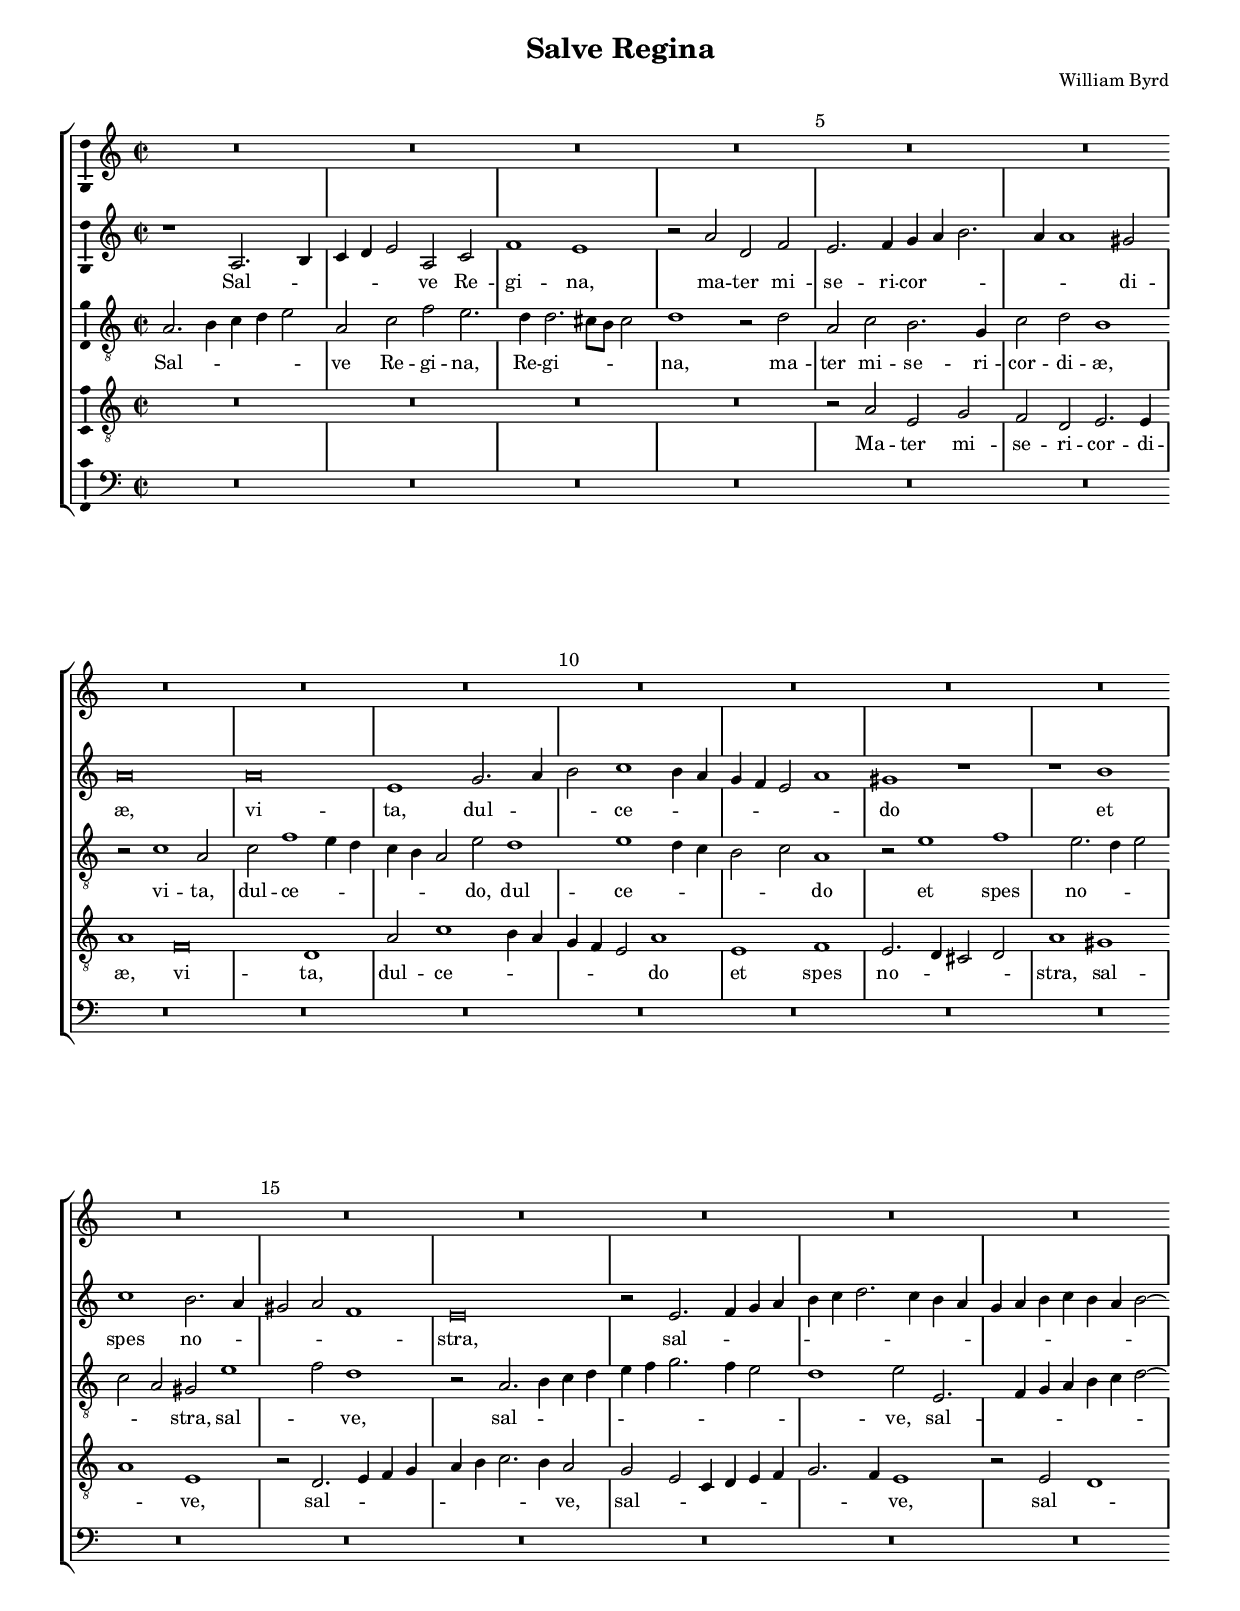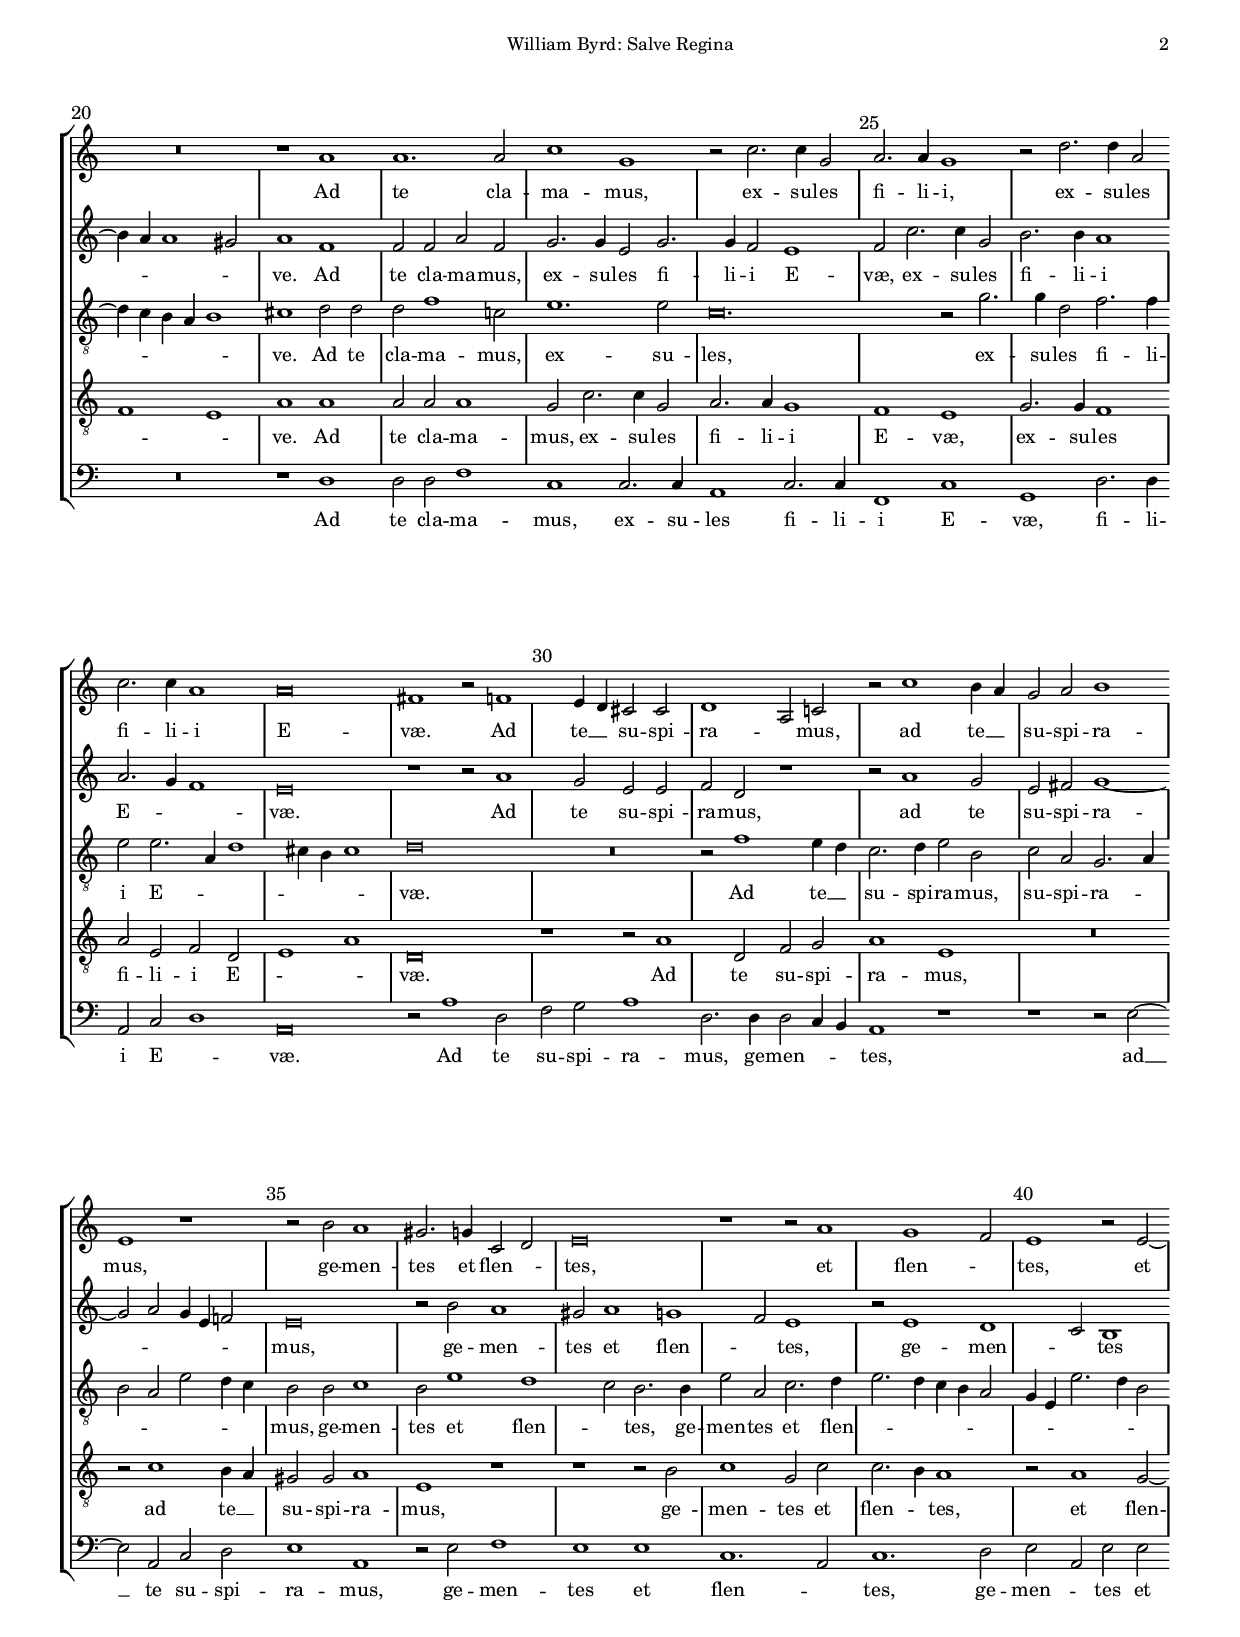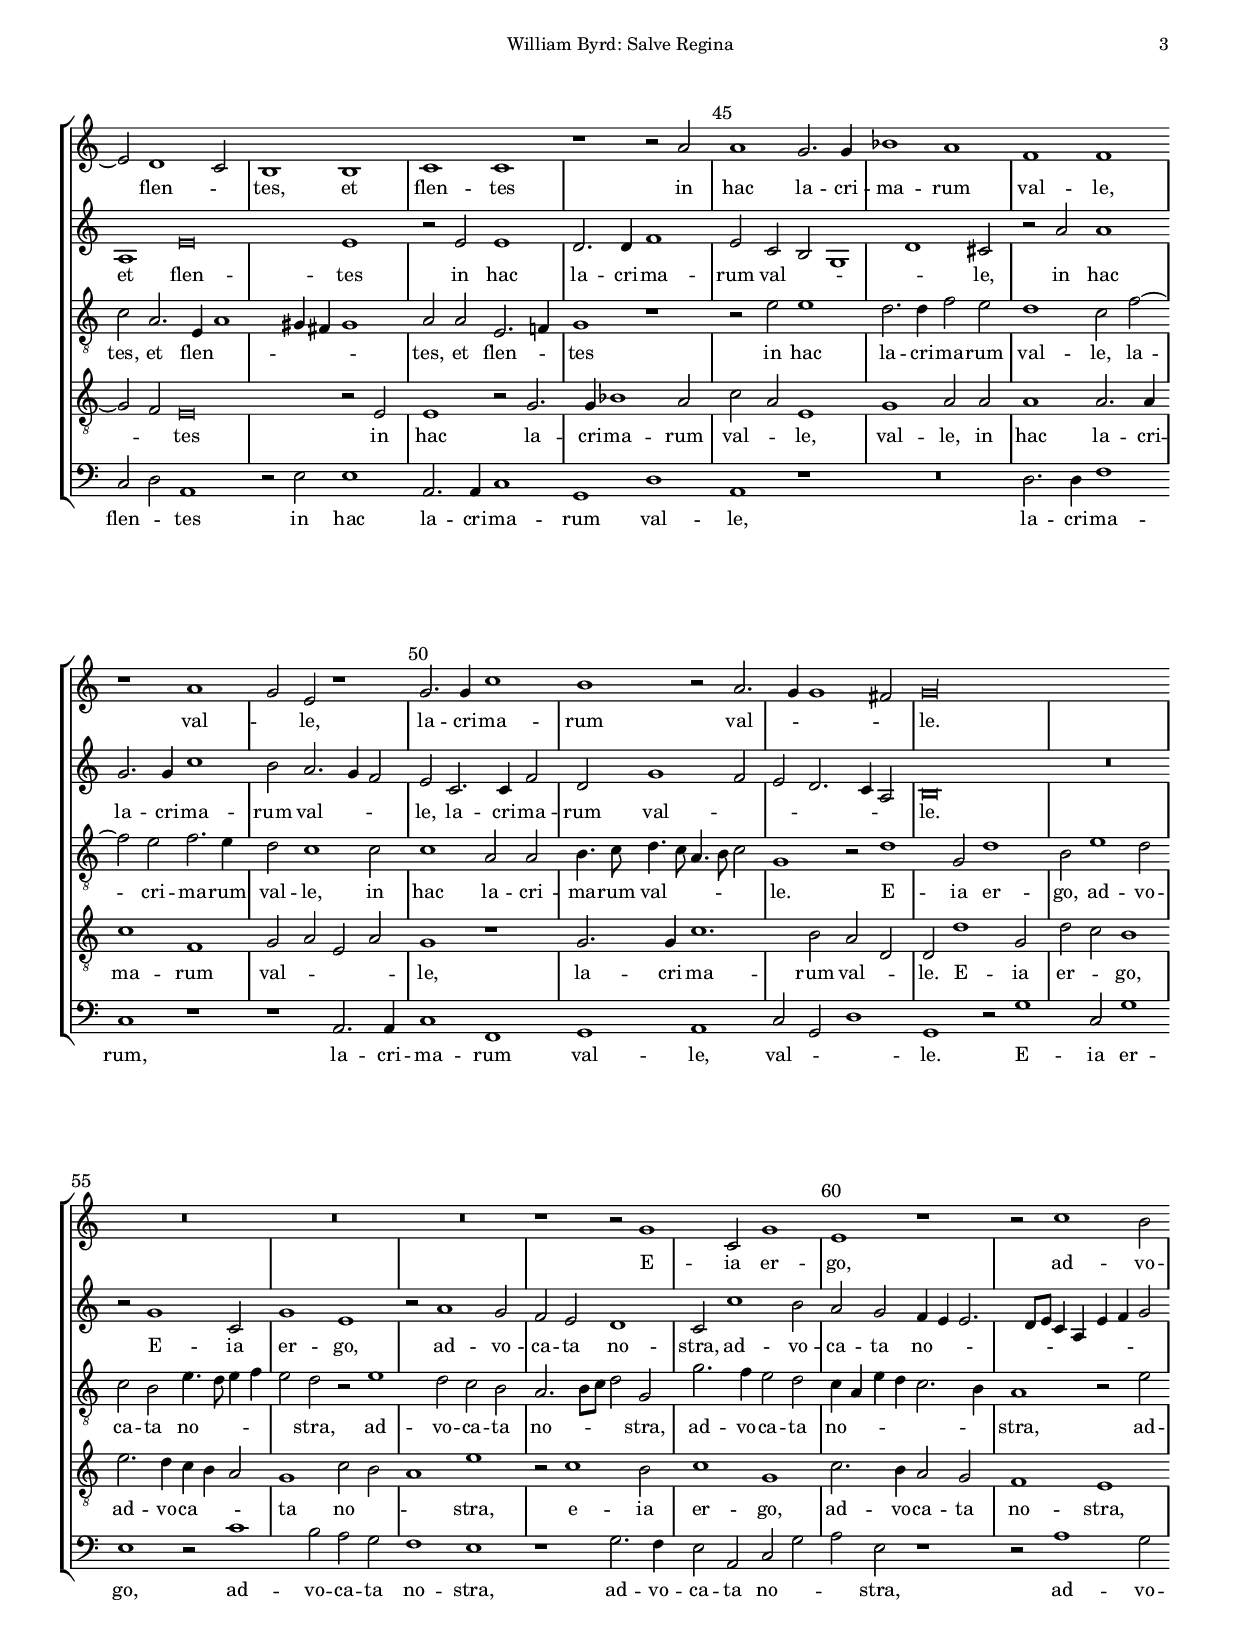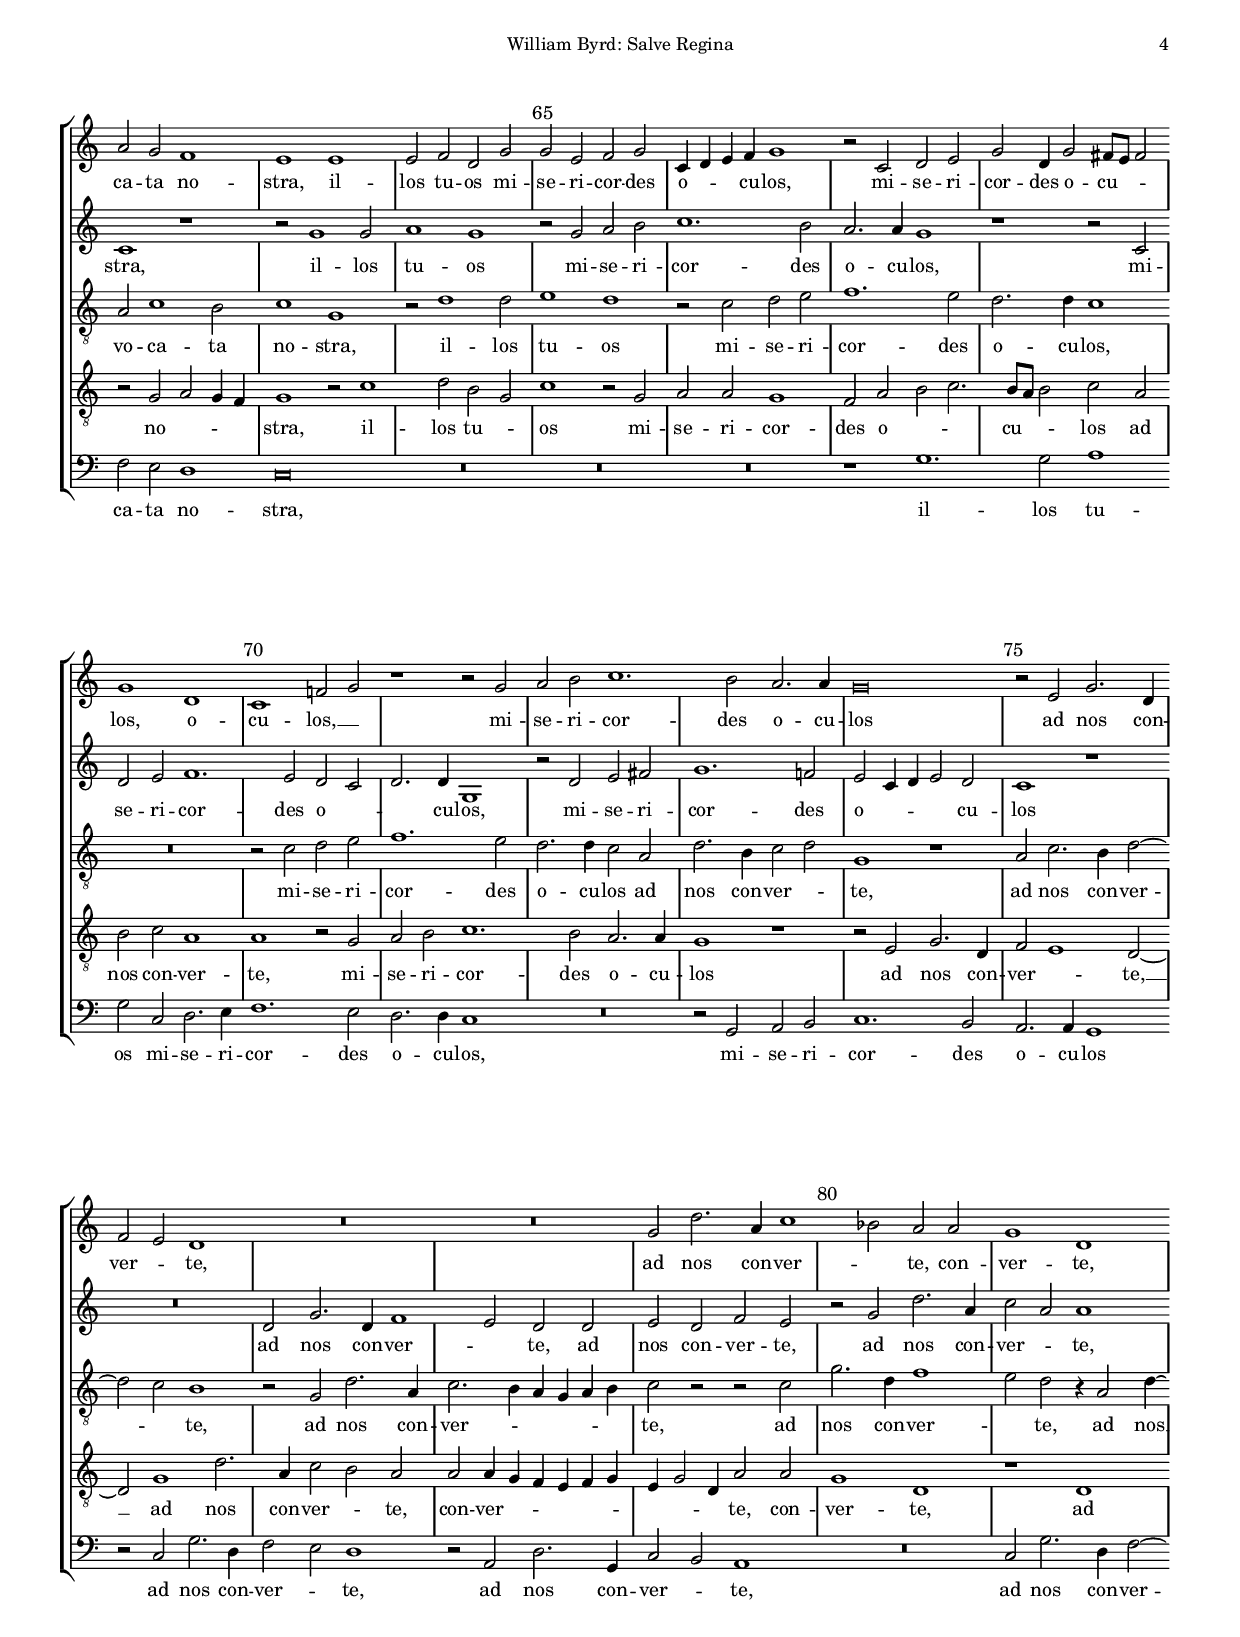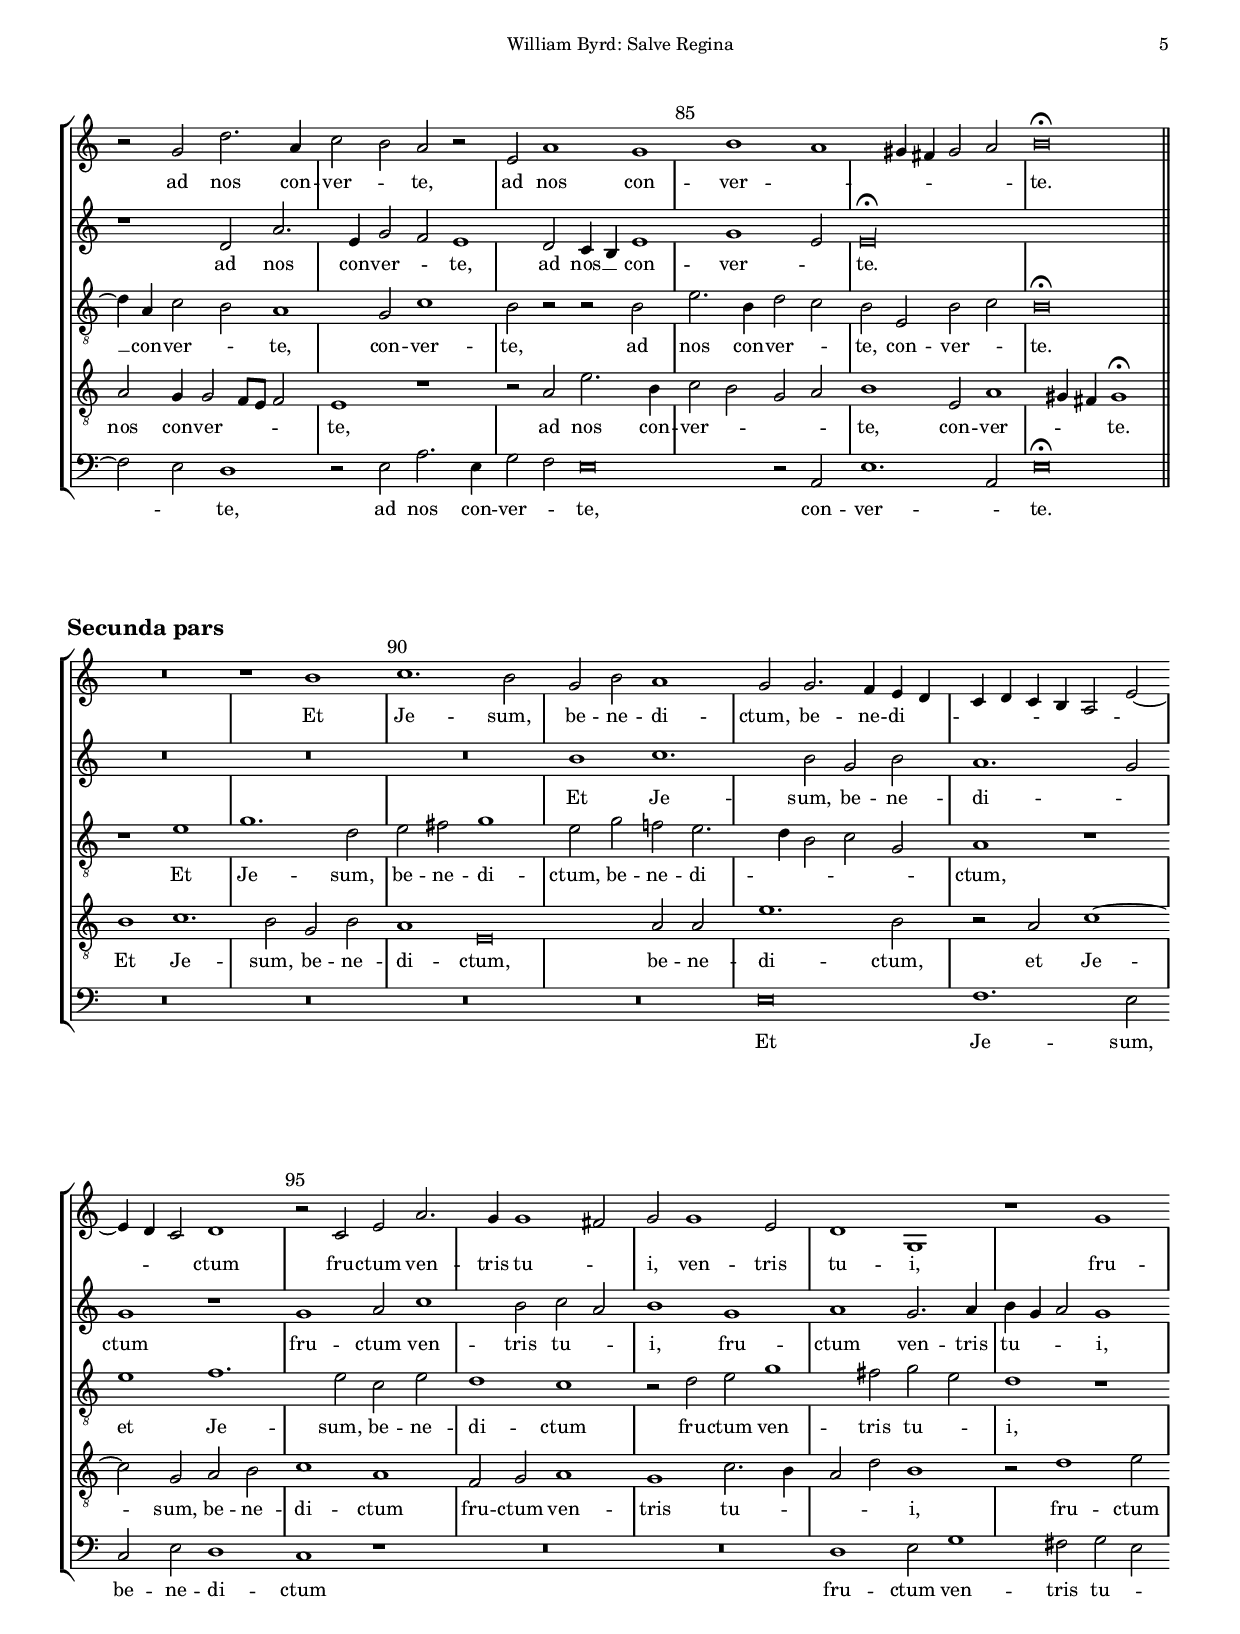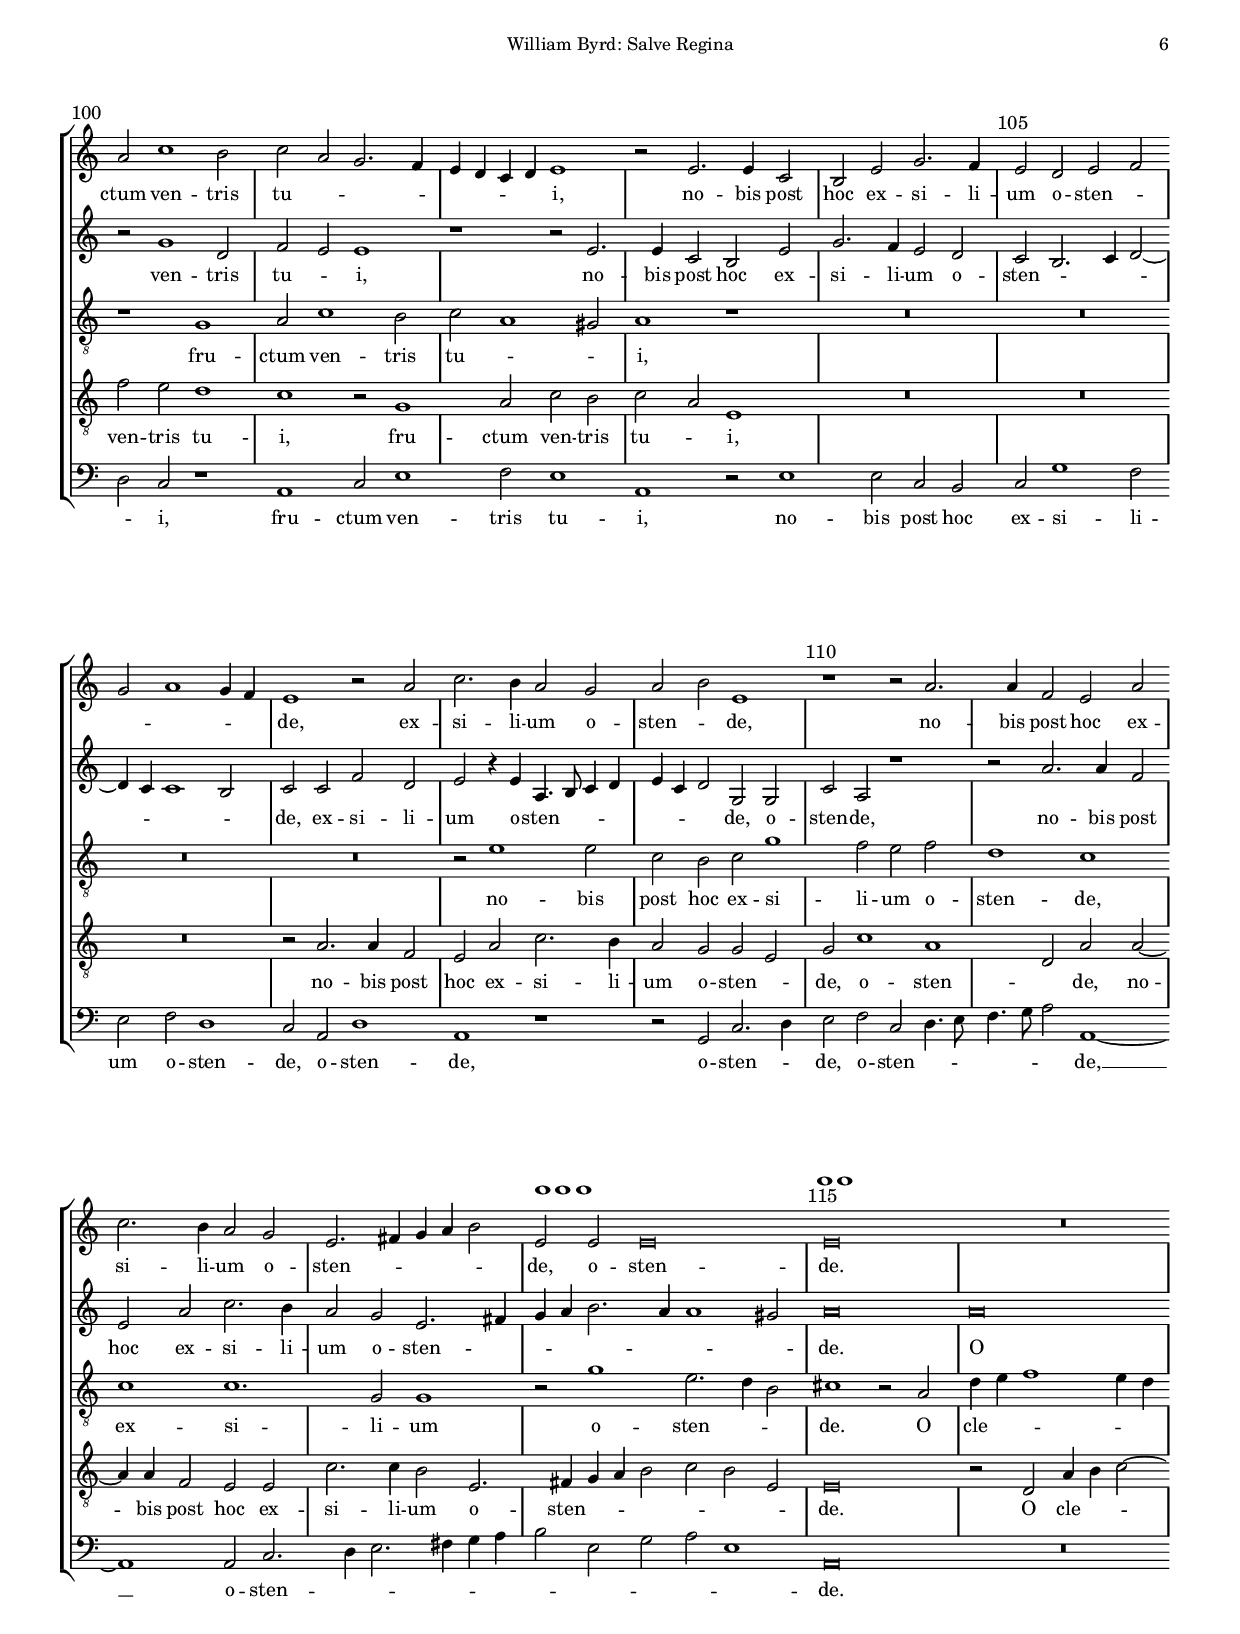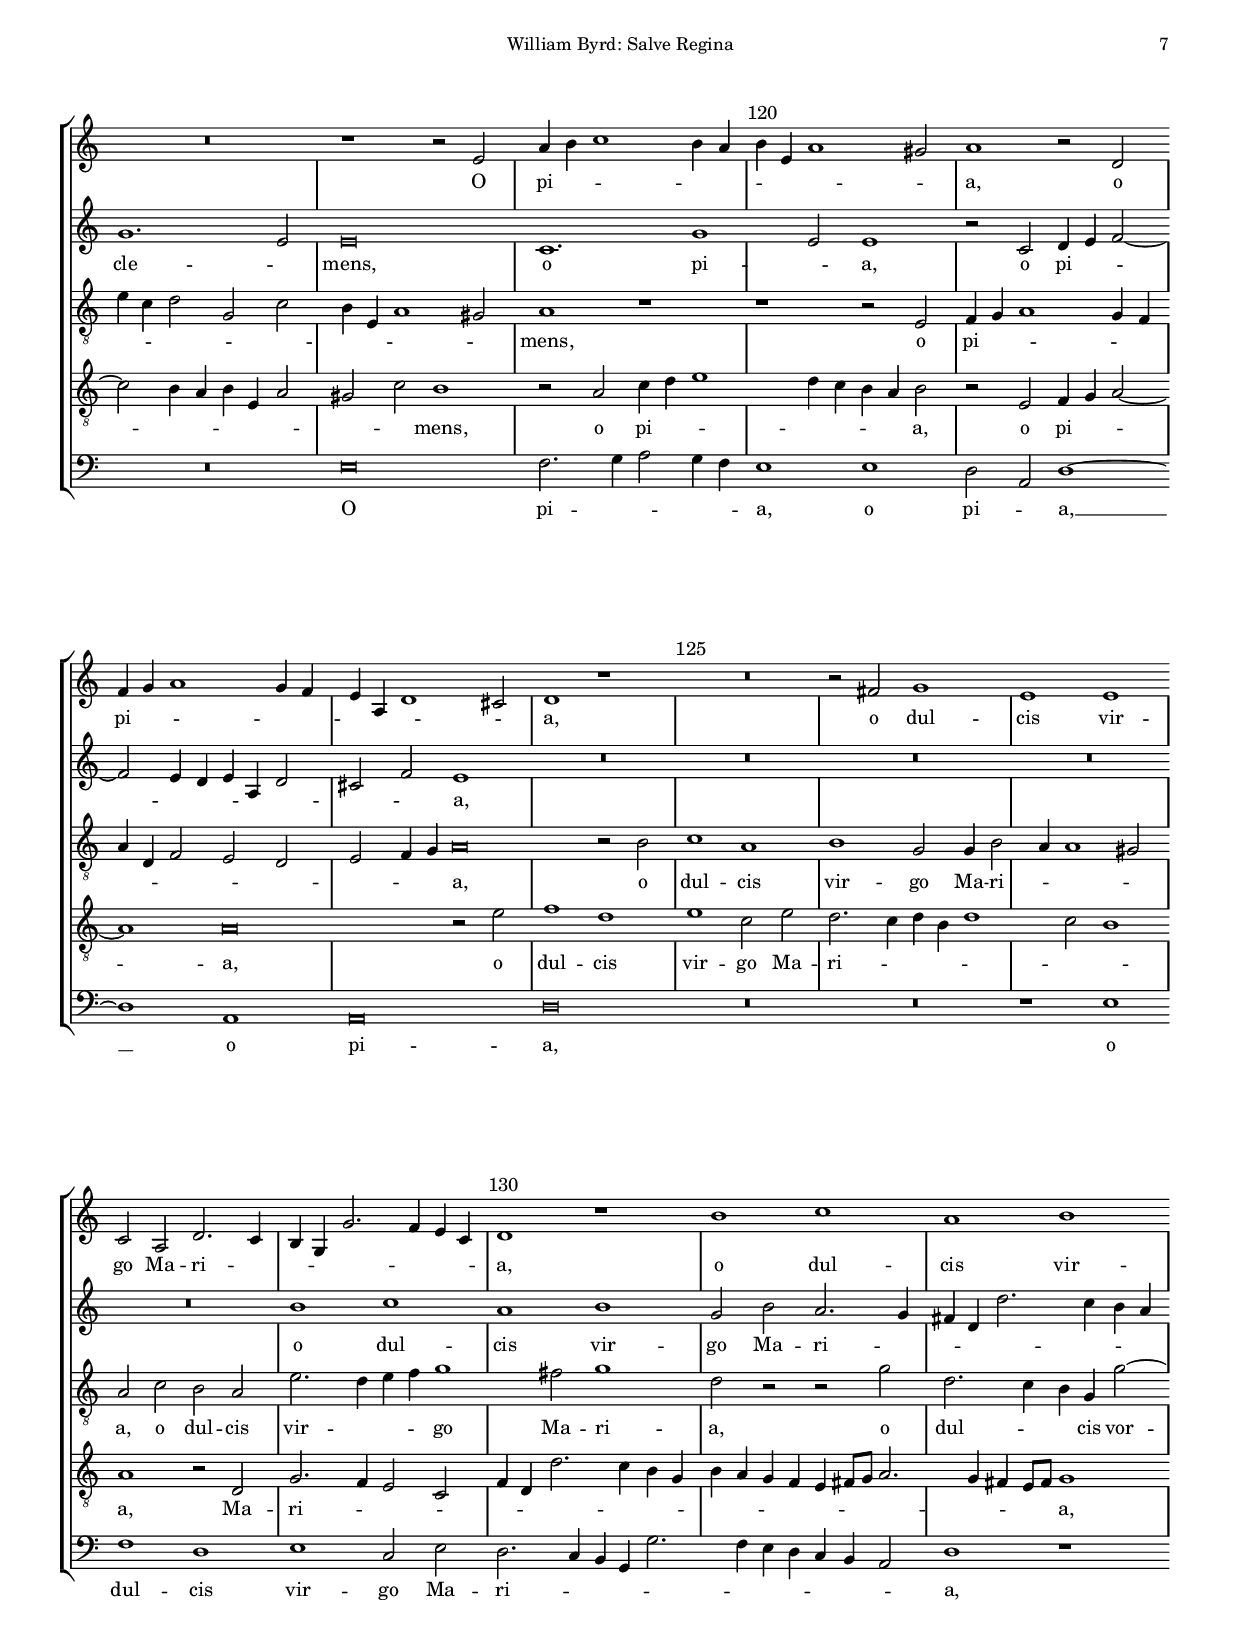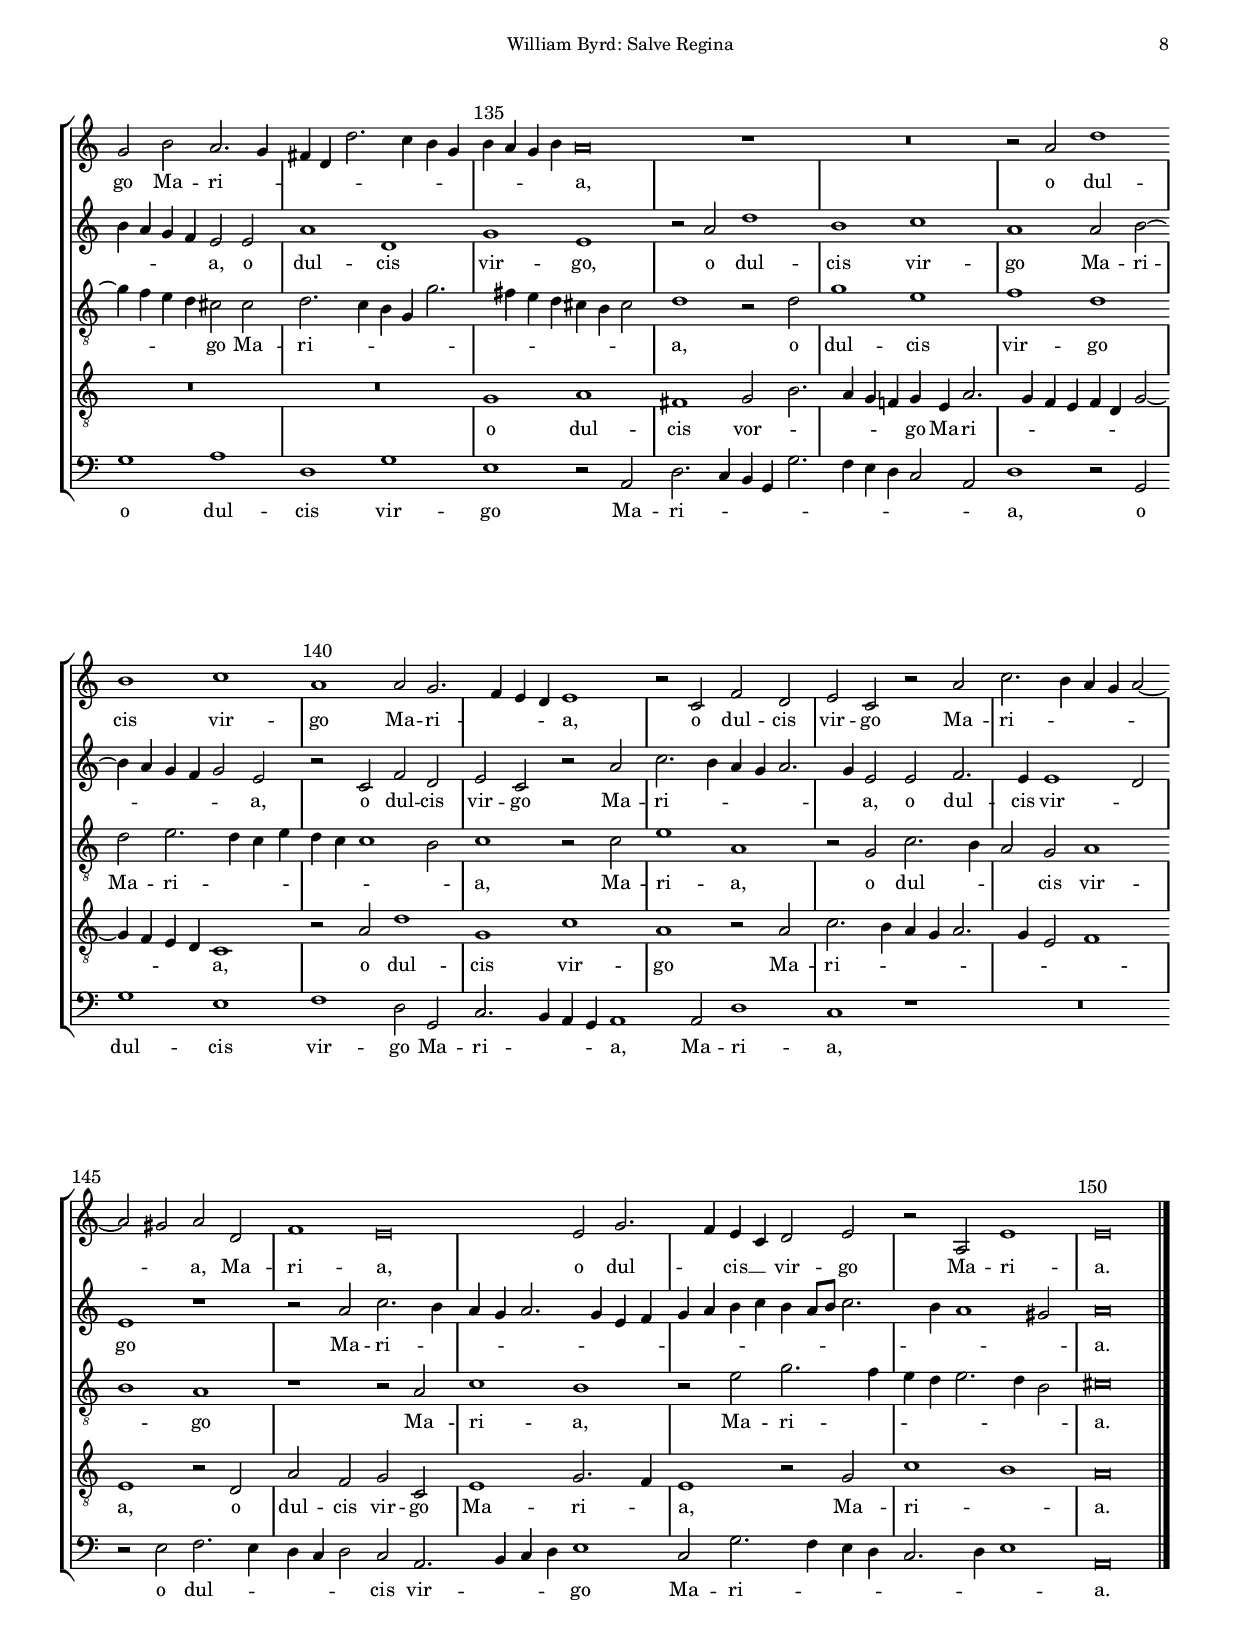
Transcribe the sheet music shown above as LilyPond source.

\version "2.18.2"
\language "deutsch"

% 31.10.2021
% Vorlage: (schlechte) Ausgabe von András Pernye, Editio Musica, Budapest, 1975

#(set-global-staff-size 15.5)

\header {
  title = "Salve Regina"
  subtitle = ""
  composer = "William Byrd"
}

\paper {
  #(set-paper-size "a4")
  top-margin = 10
  bottom-margin = 10
  left-margin = 12
  right-margin = 12
  %Abstand der Noten von der Ueberschrift
  markup-system-spacing.padding = #3
  %Abstand der Noten von der Oberkante und der Kopfzeile
  top-system-spacing.padding = #6.5
  %Abstand von der Fußzeile zum untersten System
  last-bottom-spacing.minimum-distance = 15
  
%  ragged-last-bottom = ##f
  #(include-special-characters)
  ragged-last-bottom = ##f
   
  evenHeaderMarkup = \markup \fill-line \on-the-fly \not-first-page {
  ""
  \center-column { \line { "William Byrd: Salve Regina" } \line { "" }  }
  \on-the-fly #print-page-number-check-first \fromproperty #'page:page-number-string }
  
  
  oddHeaderMarkup = \evenHeaderMarkup

  oddFooterMarkup = \markup \fill-line { 
    ""
    ""       
    ""
}
}

allabrevevierer = \markup {
	\override #'(baseline-skip . 0)
	\line {
		\general-align #Y #CENTER
		\musicglyph #"timesig.C22"
	}
}

allabreve-vierer = {
  \once \override Staff.TimeSignature #'stencil = #ly:text-interface::print
  \once \override Staff.TimeSignature #'text = #allabrevevierer
  \time 4/2
}

dreier = {
  \time 3/1
  \once \override Staff.TimeSignature.style = #'single-digit
}

acc = { \once \set suggestAccidentals = ##t }

hide_acc = {
  \once \override Accidental #'stencil = #ly:text-interface::print
  \once \override  Accidental #'text = \markup { }
}

global = {
  \key c \major
  \allabreve-vierer
  \override NoteHead #'style = #'baroque
  % Taktzahlen
  \override Score.BarNumber #'break-visibility = #'#(#t #t #t)
  \set Score.barNumberVisibility = #(every-nth-bar-number-visible 5)
  \override Score.BarNumber #'break-visibility = #end-of-line-invisible
  \override Score.BarNumber #'self-alignment-X = #-1
  \override Score.BarNumber #'font-size = #0.5
  
  \hide Staff.BarLine
  
}

erste = \relative c'' {
  \global
  R\breve*20
  r1 a a1. a2
  c1 g r2 c2. c4 g2 a2. a4 g1 r2 d'2. d4 a2
  c2. c4 a1 a\breve fis1 r2 f1 e4 d cis2 cis d1 a2 c!
  r2 c'1 h4 a g2 a h1 e, r r2 h' a1 gis2. g4 c,2 d
  e\breve r1 r2 a1 g1 f2 e1 r2 e2~ e d1 c2
  h1 h c c r r2 a' a1 g2. g4 b1 a
  f1 f r a g2 e r1 g2. g4 c1 h r2 a2.
  g4 g1 fis2 g\longa R\breve*3
  r1 r2 g1 c,2 g'1 e r r2 c'1 h2
  a2 g f1 e e e2 f d g g e f g c,4 d e f g1 r2 c, d e
  g2 d4 g2 fis8 e fis2 g1 d c f!2 g r1 r2 g a h c1.
  h2 a2. a4 g\breve r2 e g2. d4 f2 e d1 R\breve*2
  g2 d'2. a4 c1 b2 a a g1 d r2 g d'2. a4
  c2 h a r e a1 g1 h1 a gis4 fis gis2 a h\breve \fermata
  \undo \hide Staff.BarLine \bar "||" \break
  % Secunda pars
  R\breve^\markup {\bold { \halign #0 { \raise #3 { \fontsize #2 {"Secunda pars      "} } } } } \hide Staff.BarLine r1 h c1. h2 g h a1 g2 g2. f4 e d
  c4 d c h a2 e'2~ e4 d4 c2 d1 r2 c e a2. g4 g1 fis2 g g1 e2
  d1 g, r g' a2 c1 h2 c a g2. f4 e d c d e1
  r2 e2. e4 c2 h e g2. f4 e2 d e f g a1 g4 f e1 r2 a
  c2. h4 a2 g a h e,1 r r2 a2. a4 f2 e a
  c2. h4 a2 g e2. fis4 g a h2 
%  \dreier
  \set Score.measureLength = #(ly:make-moment 6/2)
  e,2^\markup { \raise #2 { \note {1} #0 \note {1} #0 \note {1} #0 } } e e\breve
%  \allabreve-vierer
  \set Score.measureLength = #(ly:make-moment 4/2)
  e\breve^\markup { \raise #2 { \halign #0 { \note {1} #0 \note {1} #0 } } }
  R\breve*2 r1 r2 e a4 h c1 h4 a h e, a1 gis2
  a1 r2 d, f4 g a1 g4 f e a, d1 cis2 d1 r R\breve
%  \time 3/2
  r2 fis g1 e
%  \time 2/2
  e c2 a d2. c4 h g g'2. f4 e c d1
  r1 h' c a h g2 h a2. g4 fis d d'2.
  c4 h g h a g h a\breve r1 R\breve r2 a
  d1 h c a a2 g2. f4 e d e1 r2 c
  f2 d e c r a' c2. h4 a g a2~ a gis2 a d, f1
  e\breve e2 g2. f4 e c 
%  \time 3/2
  d2 e r a, e'1
%  \time 2/2
  e\breve
  \undo \hide Staff.BarLine \bar "|."
}

zweite = \relative c' {
  \global
  r1 a2. h4 c d e2 a, c
  f1 e r2 a d, f e2. f4 g a h2. a4 a1 gis2 a\breve
  a\breve e1 g2. a4 h2 c1 h4 a g f e2 a1 gis r
  r1 h c h2. a4 gis2 a f1 e\breve r2 e2. f4 g a
  h4 c d2. c4 h a g a h c h a h2~ h4 a4 a1 gis2 a1 f f2 f a f
  g2. g4 e2 g2. g4 f2 e1 f2 c'2. c4 g2 h2. h4 a1
  a2. g4 f1 e\breve r1 r2 a1 g2 e e f d r1
  r2 a'1 g2 e fis g1~ g2 a2 g4 e f!2 e\breve r2 h' a1
  gis2 a1 g1 f2 e1 r2 e1 d1 c2 h1 a e'\breve
  e1 r2 e e1 d2. d4 f1 e2 c h g1 d'1 cis2
  r2 a' a1 g2. g4 c1 h2 a2. g4 f2 e c2. c4 f2 d g1 f2
  e2 d2. c4 a2 h\breve R r2 g'1 c,2 g'1 e r2 a1 g2
  f2 e d1 c2 c'1 h2 a g f4 e e2. d8 e c4 a e' f g2
  c,1 r r2 g'1 g2 a1 g r2 g a h c1. h2 a2. a4 g1
  r1 r2 c, d e f1. e2 d c d2. d4 g,1 r2 d' e fis
  g1. f!2 e c4 d e2 d c1 r R\breve d2 g2. d4 f1
  e2 d d e d f e r g d'2. a4 c2 a a1 r d,2 a'2.
  e4 g2 f e1 d2 c4 h e1 g1 e2 e\longa \fermata
  \undo \hide Staff.BarLine \bar "||" \break
  % Secunda pars
  R\breve \hide Staff.BarLine R\breve*2 h'1 c1. h2 g h 
  a1. g2 g1 r g a2 c1 h2 c a h1 g
  a1 g2. a4 h g a2 g1 r2 g1 d2 f e e1 r r2 e2.
  e4 c2 h e g2. f4 e2 d c h2. c4 d2~ d4 c4 c1 h2 c c f d
  e2 r4 e a,4. h8 c4 d e c d2 g, g c a r1 r2 a'2. a4 f2
  e2 a c2. h4 a2 g e2. fis4
%  \dreier
  g4 a h2. a4 a1 gis2
%  \allabreve-vierer
  a\breve
  a\breve g1. e2 e\breve c1. g'1 e2 e1
  r2 c d4 e f2~ f e4 d e a, d2 cis f e1 R\breve*5
%  \dreier
%  R\breve
%  \allabreve-vierer
  h'1 c a
  h1 g2 h a2. g4 fis d d'2. c4 h a h a g f e2 e a1
  d,1 g e r2 a d1 h c a 
  a2 h2~ h4 a4 g f g2 e r c f d e c r a' c2. h4
  a4 g a2. g4 e2 e f2. e4 e1 d2 e1 r r2 a
  c2. h4 a g a2. g4 e f g a h c
%  \time 3/2
  h4 a8 h c2. h4 a1 gis2 
%  \time 2/2
  a\breve
  \undo \hide Staff.BarLine \bar "|."
}

dritte = \relative c' {
  \global
  a2. h4 c d e2 a, c f e2.
  d4 d2. cis8 h cis2 d1 r2 d a c h2. g4 c2 d h1 r2 c1 a2
  c2 f1 e4 d c h a2 e' d1 e1 d4 c h2 c a1 r2 e'1 f1
  e2. d4 e2 c a gis e'1 f2 d1 r2 a2. h4 c d e f g2. f4 e2
  d1 e2 e,2. f4 g a h c d2~ d4 c4 h a h1 cis d2 d d f1 c!2
  e1. e2 c\breve. r2 g'2. g4 d2 f2. f4
  e2 e2. a,4 d1 cis4 h cis1 d\breve R r2 f1 e4 d
  c2. d4 e2 h c a g2. a4 h2 a e' d4 c h2 h c1 h2 e1 d1
  c2 h2. h4 e2 a, c2. d4 e2. d4 c h a2 g4 e e'2. d4 h2 c a2. e4 a1
  gis4 fis gis1 a2 a e2. f!4 g1 r r2 e' e1 d2. d4 f2 e
  d1 c2 f~ f e2 f2. e4 d2 c1 c2 c1 a2 a h4. c8 d4. c8 a4. h8 c2
  g1 r2 d'1 g,2 d'1 h2 e1 d2 c h e4. d8 e4 f e2 d r e1 d2 c h
  a2. h8 c d2 g, g'2. f4 e2 d c4 a e' d c2. h4 a1 r2 e'
  a,2 c1 h2 c1 g r2 d'1 d2 e1 d r2 c d e f1. e2
  d2. d4 c1 R\breve r2 c d e f1. e2 d2. d4 c2 a
  d2. h4 c2 d g,1 r a2 c2. h4 d2~ d c2 h1 r2 g d'2. a4
  c2. h4 a g a h c2 r r c g'2. d4 f1 e2 d r4 a2 d4~ d a4 c2 h a1
  g2 c1 h2 r r h e2. h4 d2 c h e, h' c h\breve \fermata
  \undo \hide Staff.BarLine \bar "||" \break
  % Secunda pars
  r1 \hide Staff.BarLine e g1. d2 e fis g1 e2 g f! e2. d4 h2 c g
  a1 r e' f1. e2 c e d1 c r2 d e g1
  fis2 g e d1 r r g, a2 c1 h2 c a1 gis2
  a1 r R\breve*4
  r2 e'1 e2 c h c g'1 f2 e f d1 c
  c1 c1. g2 g1
%  \dreier
  r2 g'1 e2. d4 h2
%  \allabreve-vierer
  cis1 r2 a
  d4 e f1 e4 d e c d2 g, c h4 e, a1 gis2 a1 r r r2 e
  f4 g a1 g4 f a d, f2 e d e f4 g a\breve r2 h c1 a
%  \time 3/2
  h1 g2 g4 h2 a4 a1
%  \time 2/2
  gis2 a c h a e'2. d4 e f g1 fis2
  g1 d2 r r g2 d2. c4 h g g'2~ g4 f4 e d cis2 cis d2. c4
  h4 g g'2. fis4 e d cis h cis2 d1 r2 d g1 e f
  d1 d2 e2. d4 c e d c c1 h2 c1 r2 c e1
  a,1 r2 g c2. h4a 2 g a1 h a r
  r2 a c1 h r2 e 
%  \time 3/2
  g2. f4 e d e2. d4 h2
%  \time 3/2
  cis\breve
  \undo \hide Staff.BarLine \bar "|."
}

vierte = \relative c' {
  \global
  R\breve*4 r2 a e g f d e2. e4 a1 f\breve
  d1 a'2 c1 h4 a g f e2 a1 e f e2. d4 cis2 d
  a'1 gis a e r2 d2. e4 f g a h c2. h4 a2 g e c4 d e f
  g2. f4 e1 r2 e d1 f e a a a2 a a1
  g2 c2. c4 g2 a2. a4 g1 f e g2. g4 f1
  a2 e f d e1 a d,\breve r1 r2 a'1 d,2 f g
  a1 e R\breve r2 c'1 h4 a gis2 gis a1 e r
  r1 r2 h' c1 g2 c c2. h4a1 r2 a1 g2~ g f2 e\breve
  r2 e e1 r2 g2. g4 b1 a2 c a e1 g a2 a
  a1 a2. a4 c1 f, g2 a e a g1 r g2. g4 c1.
  h2 a d, d d'1 g,2 d' c h1 e2. d4 c h a2 g1 c2 h a1 e'
  r2 c1 h2 c1 g c2. h4 a2 g f1 e
  r2 g a g4 f g1 r2 c1 d2 h g c1 r2 g a a g1 f2 a h c2.
  h8 a h2 c a h c a1 a r2 g a h c1. h2 a2. a4 
  g1 r r2 e g2. d4 f2 e1 d2~ d g1 d'2. a4 c2 h a
  a2 a4 g f e f g e g2 d4 a'2 a g1 d r d a'2 g4 g2 f8 e f2
  e1 r r2 a e'2. h4 c2 h g a h1 e,2 a1 gis4 fis gis1 \fermata
  \undo \hide Staff.BarLine \bar "||" \break
  % Secunda pars
  h1 \hide Staff.BarLine c1. h2 g h a1 e\breve a2 a e'1. h2
  r2 a c1~ c2 g2 a h c1 a f2 g a1 g c2. h4
  a2 d h1 r2 d1 e2 f e d1 c r2 g1 a2 c h
  c2 a e1 R\breve*3 r2 a2. a4 f2
  e2 a c2. h4a2 g g e g c1 a1 d,2 a' a~
  a4 a4 f2 e e c'2. c4 h2 e,2.
%  \dreier
  fis4 g a h2 c h e, 
%  \allabreve-vierer
  e\breve
  r2 d a'4 h c2~ c h4 a h e, a2 gis c h1 r2 a c4 d e1 d4 c h a h2
  r2 e, f4 g a2~ a1 a\breve r2 e' f1 d e c2 e
%  \time 3/2
  d2. c4 d h d1 c2
%  \time 2/2
  h1 a r2 d, g2. f4 e2 c f4 d d'2.
  c4 h g h a g f e fis8 g a2. g4 fis e8 fis g1 R\breve*2
  g1 a fis g2 h2. a4 g f! g e a2. g4 f e
  f4 d g2~ g4 f4 e d c1 r2 a' d1 g, c a
  r2 a c2. h4 a g a2. g4 e2 f1 e r2 d a' f
  g2 c, e1 g2. f4 e1 
%  \time 3/2
  r2 g c1 h 
%  \time 2/2
  a\breve
  \undo \hide Staff.BarLine \bar "|."
}

fuenfte = \relative c {
  \global
  R\breve*20
  r1 d d2 d f1
  c1 c2. c4 a1 c2. c4 f,1 c' g d'2. d4 
  a2 c d1 a\breve r2 a'1 d,2 f g a1 d,2. d4 d2 c4 h
  a1 r r r2 e'~ e a,2 c d e1 a, r2 e' f1
  e1 e c1. a2 c1. d2 e a, e' e c d a1
  r2 e' e1 a,2. a4 c1 g d' a r R\breve
  d2. d4 f1 c r r a2. a4 c1 f, g a
  c2 g d'1 g, r2 g'1 c,2 g'1 e r2 c'1 h2 a g f1 e
  r1 g2. f4 e2 a, c g' a e r1 r2 a1 g2
  f2 e d1 c\breve R\breve*3 r1 g'1.
  g2 a1 g2 c, d2. e4 f1. e2 d2. d4 c1 R\breve
  r2 g a h c1. h2 a2. a4 g1 r2 c g'2. d4 f2 e d1
  r2 a d2. g,4 c2 h a1 R\breve c2 g'2. d4 f2~ f e2 d1
  r2 e a2. e4 g2 f e\breve r2 a, e'1. a,2 e'\breve \fermata
  \undo \hide Staff.BarLine \bar "||" \break
  % Secunda pars
  R\breve \hide Staff.BarLine R\breve*3 e\breve
  f1. e2 c e d1 c r R\breve*2
  d1 e2 g1 fis2 g e d c r1 a c2 e1 f2 e1
  a,1 r2 e'1 e2 c h c g'1 f2 e f d1 c2 a d1
  a1 r r2 g c2. d4 e2 f c d4. e8 f4. g8 a2 a,1~
  a1 a2 c2. d4 e2. fis4 g a
%  \dreier
  h2 e, g a e1
%  \allabreve-vierer
  a,\breve
  R\breve*2 e'\breve f2. g4 a2 g4 f e1 e
  d2 a d1~ d a1 a\breve d R\breve*2
%  \time 3/2
%  R\breve.
%  \time 2/2
  r1 e1 f d e c2 e d2. c4
  h4 g g'2. f4 e d c h a2 d1 r g a d,
  g1 e r2 a, d2. c4 h g g'2. f4 e d c2 a d1
  r2 g, g'1 e f d2 g, c2. h4 a g a1 a2
  d1 c r R\breve r2 e f2. e4 d c d2
  c2 a2. h4 c d e1 c2 g'2.
%  \time 3/2
  f4 e d c2. d4 e1 
%  \time 2/2
  a,\breve
  \undo \hide Staff.BarLine \bar "|."
}

erstetext = \lyricmode {
  \set lyricMelismaAlignment = #CENTER
  Ad te cla --
  ma -- mus, ex -- su -- les fi -- li -- i, ex -- su -- les
  fi -- li -- i E -- væ. Ad te __ _ su -- spi -- ra -- _ mus,
  ad te __ _ su -- spi -- ra -- mus, ge -- men -- tes et flen -- _
  tes, et flen -- _ tes, et flen -- _
  tes, et flen -- tes in hac la -- cri -- ma -- rum
  val -- le, val -- _ le, la -- cri -- ma -- rum val --
  _ _ _ le.
  E -- ia er -- go, ad -- vo --
  ca -- ta no -- stra, il -- los tu -- os mi -- se -- ri -- cor -- des o -- _ _ cu -- los, mi -- se -- ri --
  cor -- des o -- cu -- _ _ los, o -- cu -- los, __ _ mi -- se -- ri -- cor --
  des o -- cu -- los ad nos con -- ver -- _ te,
  ad nos con -- ver -- _ te, con -- ver -- te, ad nos con --
  ver -- _ te, ad nos con -- ver -- _ _ _ _ _ te.
  % Secunda pars
  Et Je -- sum, be -- ne -- di -- ctum, be -- ne -- di -- _
  _ _ _ _ _ _ _ _ ctum fru -- ctum ven -- tris tu -- _ i, ven -- tris
  tu -- i, fru -- ctum ven -- tris tu -- _ _ _ _ _ _ _ i,
  no -- bis post hoc ex -- si -- li -- um o -- sten -- _ _ _ _ _ de, ex --
  si -- li -- um o -- sten -- _ de, no -- bis post hoc ex --
  si -- li -- um o -- sten -- _ _ _ _ de, o -- sten -- de.
  O pi -- _ _ _ _ _ _ _ _ 
  a, o pi -- _ _ _ _ _ _ _ _ a,
  o dul -- cis vir -- go Ma -- ri -- _ _ _ _ _ _ _ a,
  o dul -- cis vir -- go Ma -- ri -- _ _ _ _ 
  _ _ _ _ _ _ _ a, o 
  dul -- cis vir -- go Ma -- ri -- _ _ _ a, o 
  dul -- cis vir -- go Ma -- ri -- _ _ _ _ _ a, Ma -- ri --
  a, o dul -- _ cis __ _ vir -- go Ma -- ri -- a.
}

zweitetext = \lyricmode {
  \set lyricMelismaAlignment = #CENTER
  Sal -- _ _ _ _ ve Re --
  gi -- na, ma -- ter mi -- se -- ri -- cor -- _ _ _ _ di -- æ,
  vi -- ta, dul -- _ _ ce -- _ _ _ _ _ _ do
  et spes no -- _ _ _ _ stra, sal -- _ _ _ 
  _ _ _ _ _ _ _ _ _ _ _ _ _ _ _ _ ve. Ad te cla -- ma -- mus,
  ex -- su -- les fi -- li -- i E -- væ, ex -- su -- les fi -- li -- i
  E -- _ _ væ. Ad te su -- spi -- ra -- mus,
  ad te su -- spi -- ra -- _ _ _ _ mus, ge -- men --
  tes et flen -- _ tes, ge -- men -- _ tes et flen --
  tes in hac la -- cri -- ma -- rum val -- _ _ _ le,
  in hac la -- cri -- ma -- rum val -- _ _ le, la -- cri -- ma -- rum val -- _
  _ _ _ _ le. E -- ia er -- go, ad -- vo --
  ca -- ta no -- stra, ad -- vo -- ca -- ta no -- _ _ _ _ _ _ _ _ _
  stra, il -- los tu -- os mi -- se -- ri -- cor -- des o -- cu -- los,
  mi -- se -- ri -- cor -- des o -- _ _ cu -- los, mi -- se -- ri --
  cor -- des o -- _ _ _ cu -- los ad nos con -- ver --
  _ te, ad nos con -- ver -- te, ad nos con -- ver -- _ te, ad nos
  con -- ver -- _ te, ad nos __ _ con -- ver -- _ te.
  % Secunda pars
  Et Je -- sum, be -- ne --
  di -- _ ctum fru -- ctum ven -- tris tu -- _ i, fru --
  ctum ven -- tris tu -- _ _ i, ven -- tris tu -- _ i, no --
  bis post hoc ex -- si -- li -- um o -- sten -- _ _ _ _ _ _ de, ex -- si -- li --
  um o -- sten -- _ _ _ _ _ _ de, o -- sten -- de, no -- bis post
  hoc ex -- si -- li -- um o -- sten -- _ _ _ _ _ _ _ de.
  O cle -- _ mens, o pi -- _ a,
  o pi -- _ _ _ _ _ _ _ _ _ a,
  o dul -- cis
  vir -- go Ma -- ri -- _ _ _ _ _ _ _ _ _ _ _ a, o dul --
  cis vir -- go, o dul -- cis vir -- go
  Ma -- ri -- _ _ _ _ a, o dul -- cis vir -- go Ma -- ri -- _
  _ _ _ _ a, o dul -- cis vir -- _ go Ma --
  ri -- _ _ _ _ _ _ _ _ _ _ _ _ _ _ _ _ _ _ a.
}

drittetext = \lyricmode {
  \set lyricMelismaAlignment = #CENTER
  Sal -- _ _ _ _ ve Re -- gi -- na,
  Re -- gi -- _ _ _ na, ma -- ter mi -- se -- ri -- cor -- di -- æ, vi -- ta,
  dul -- ce -- _ _ _ _ _ do, dul -- ce -- _ _ _ _ do et spes
  no -- _ _ _ _ stra, sal -- _ ve, sal -- _ _ _ _ _ _ _ _ 
  _ ve, sal -- _ _ _ _ _ _ _ _ _ _ ve. Ad te cla -- ma -- mus,
  ex -- su -- les, ex -- su -- les fi -- li --
  i E -- _ _ _ _ _ væ. Ad te __ _
  su -- spi -- ra -- mus, su -- spi -- ra -- _ _ _ _ _ _ mus, ge -- men -- tes et flen --
  _ tes, ge -- men -- tes et flen -- _ _ _ _ _ _ _ _ _ _ tes, et flen -- _
  _ _ _ tes, et flen -- _ tes in hac la -- cri -- ma -- rum
  val -- le, la -- cri -- ma -- rum val -- le, in hac la -- cri -- ma -- rum val -- _ _ _ _ 
  le. E -- ia er -- go, ad -- vo -- ca -- ta no -- _ _ _ _ stra, ad -- vo -- ca -- ta
  no -- _ _ _ stra, ad -- vo -- ca -- ta no -- _ _ _ _ _ stra, ad --
  vo -- ca -- ta no -- stra, il -- los tu -- os mi -- se -- ri -- cor -- des
  o -- cu -- los, mi -- se -- ri -- cor -- des o -- cu -- los ad
  nos con -- ver -- _ te, ad nos con -- ver -- _ te, ad nos con --
  ver -- _ _ _ _ _ te, ad nos con -- ver -- _ te, ad nos __ con -- ver -- _ te,
  con -- ver -- te, ad nos con -- ver -- _ te, con -- ver -- _ te.
  % Secunda pars
  Et Je -- sum, be -- ne -- di -- ctum, be -- ne -- di -- _ _ _ _ 
  ctum, et Je -- sum, be -- ne -- di -- ctum fru -- ctum ven --
  tris tu -- _ i, fru -- ctum ven -- tris tu -- _ _ 
  i,
  no -- bis post hoc ex -- si -- li -- um o -- sten -- de,
  ex -- si -- li -- um o -- sten -- _ _ de. O 
  cle -- _ _ _ _ _ _ _ _ _ _ _ _ _ mens, o 
  pi -- _ _ _ _ _ _ _ _ _ _ _ _ a, o dul -- cis
  vir -- go Ma -- ri -- _ _ _ a, o dul -- cis vir -- _ _ _ go Ma --
  ri -- a, o dul -- _ _ cis vor -- _ _ _ go Ma -- ri -- _
  _ _ _ _ _ _ _ _ _ a, o dul -- cis vir --
  go Ma -- ri -- _ _ _ _ _ _ _ a, Ma -- ri --
  a, o dul -- _ _ cis vir -- _ go
  Ma -- ri -- a, Ma -- ri -- _ _ _ _ _ _ a.
}

viertetext = \lyricmode {
  \set lyricMelismaAlignment = #CENTER
  Ma -- ter mi -- se -- ri -- cor -- di -- æ, vi --
  ta, dul -- ce -- _ _ _ _ _ do et spes no -- _ _ _
  stra, sal -- _ ve, sal -- _ _ _ _ _ _ _ ve, sal -- _ _ _ _ _ 
  _ _ ve, sal -- _ _ _ ve. Ad te cla -- ma --
  mus, ex -- su -- les fi -- li -- i E -- væ, ex -- su -- les
  fi -- li -- i E -- _ _ væ. Ad te su -- spi --
  ra -- mus, ad te __ _ su -- spi -- ra -- mus,
  ge -- men -- tes et flen -- _ tes, et flen -- _ tes
  in hac la -- cri -- ma -- rum val -- _ le, val -- le, in
  hac la -- cri -- ma -- rum val -- _ _ _ le, la -- cri -- ma --
  rum val -- _ le. E -- ia er -- _ go, ad -- vo -- ca -- _ _ ta no -- _ _ stra,
  e -- ia er -- go, ad -- vo -- ca -- ta no -- stra,
  no -- _ _ _ stra, il -- los tu -- _ os mi -- se -- ri -- cor -- des o -- _ _ 
  cu -- _ _ los ad nos con -- ver -- te, mi -- se -- ri -- cor -- des o -- cu --
  los ad nos con -- ver -- _ te, __ ad nos con -- ver -- _ te,
  con -- ver -- _ _ _ _ _ _ _ _ te, con -- ver -- te, ad nos con -- ver -- _ _ _ 
  te, ad nos con -- ver -- _ _ _ te, con -- ver -- _ _ te. 
  % Secunda pars
  Et Je -- sum, be -- ne -- di -- ctum, be -- ne -- di -- ctum,
  et Je -- sum, be -- ne -- di -- ctum fru -- ctum ven -- tris tu -- _ 
  _ _ i, fru -- ctum ven -- tris tu -- i, fru -- ctum ven -- tris
  tu -- _ i, no -- bis post 
  hoc ex -- si -- li -- um o -- sten -- _ de, o -- sten -- _ de, no --
  bis post hoc ex -- si -- li -- um o -- sten -- _ _ _ _ _ _ de.
  O cle -- _ _ _ _ _ _ _ _ _ mens, o pi -- _ _ _ _ _ _ a,
  o pi -- _ _ a, o dul -- cis vir -- go Ma --
  ri -- _ _ _ _ _ _ a, Ma -- ri -- _ _ _ _ _ _ 
  _ _ _ _ _ _ _ _ _ _ _ _ _ _ _ a,
  o dul -- cis vor -- _ _ _ _ go Ma -- ri -- _ _ _ 
  _ _ _ _ _ _ a, o dul -- cis vir -- go
  Ma -- ri -- _ _ _ _ _ _ _ a, o dul -- cis
  vir -- go Ma -- ri -- _ a, Ma -- ri -- _ a.
}

fuenftetext = \lyricmode {
  \set lyricMelismaAlignment = #CENTER
  Ad te cla -- ma --
  mus, ex -- su -- les fi -- li -- i E -- væ, fi -- li --
  i E -- _ væ. Ad te su -- spi -- ra -- mus, ge -- men -- _ _ 
  tes, ad __ te su -- spi -- ra -- mus, ge -- men -- 
  tes et flen -- _ tes, ge -- men -- _ tes et flen -- _ tes
  in hac la -- cri -- ma -- rum val -- le,
  la -- cri -- ma -- rum, la -- cri -- ma -- rum val -- le,
  val -- _ _ le. E -- ia er -- go, ad -- vo -- ca -- ta no -- stra,
  ad -- vo -- ca -- ta no -- _ _ stra, ad -- vo --
  ca -- ta no -- stra, il --
  los tu -- os mi -- se -- ri -- cor -- des o -- cu -- los,
  mi -- se -- ri -- cor -- des o -- cu -- los ad nos con -- ver -- _ te,
  ad nos con -- ver -- _ te, ad nos con -- ver -- _ te,
  ad nos con -- ver -- _ te, con -- ver -- _ te.
  % Secunda pars
  Et
  Je -- sum, be -- ne -- di -- ctum
  fru -- ctum ven -- tris tu -- _ _ i, fru -- ctum ven -- tris tu --
  i, no -- bis post hoc ex -- si -- li -- um o -- sten -- de, o -- sten --
  de, o -- sten -- _ de, o -- sten -- _ _ _ _ _ de, __
  o -- sten -- _ _ _ _ _ _ _ _ _ _ de.
  O pi -- _ _ _ _ a, o 
  pi -- _ a, __ o pi -- a,
  o dul -- cis vir -- go Ma -- ri -- _
  _ _ _ _ _ _ _ _ _ a, o dul -- cis
  vir -- go Ma -- ri -- _ _ _ _ _ _ _ _ _ a,
  o dul -- cis vir -- go Ma -- ri -- _ _ _ a, Ma --
  ri -- a, o dul -- _ _ _ _
  cis vir -- _ _ _ go Ma -- ri -- _ _ _ _ _ _ a.
}

\score {
    << 
  \new StaffGroup <<
    \new Staff <<\global
	\new Voice="Erste" {
                \set Staff.midiInstrument = "voice oohs"
		\clef "G"
		\erste }	
	        \addlyrics { \erstetext }
	>>

\new Staff <<\global
	\new Voice="Zweite" {
                \set Staff.midiInstrument = "voice oohs"
		\clef "G"
		\zweite }
	        \addlyrics { \zweitetext }
	
	>>
	
\new Staff <<\global
	\new Voice="Dritte" {
                \set Staff.midiInstrument = "voice oohs"
		\clef "G_8"
		\dritte }
	        \addlyrics { \drittetext }
	
	>>
	
\new Staff <<\global
	\new Voice="Vierte" {
                \set Staff.midiInstrument = "voice oohs"
		\clef "G_8"
		\vierte }
	        \addlyrics { \viertetext }
	
	>>
	
\new Staff <<\global
	\new Voice="Fuenfte" {
                \set Staff.midiInstrument = "voice oohs"
		\clef "F"
		\fuenfte }
	        \addlyrics { \fuenftetext }
	
	>>
 >>
    >>
  \layout {
    indent = 0
    \context { \Staff
      \override VerticalAxisGroup.remove-first = ##t
      \consists Ambitus_engraver
    }
  }
  

  \midi {
    \tempo 4=100
  }
}


